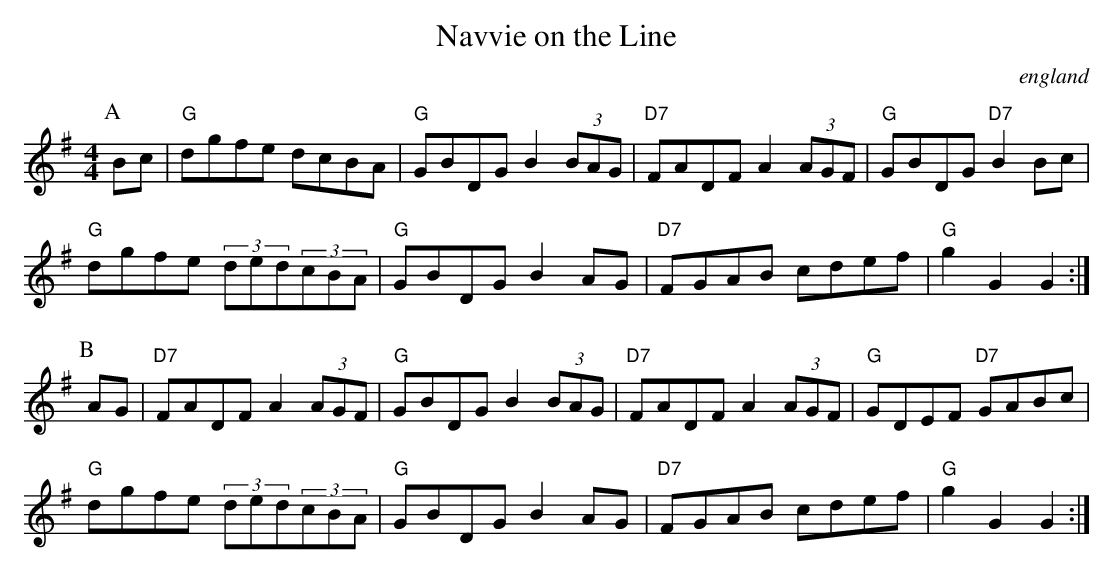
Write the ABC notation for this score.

X:1
T:Navvie on the Line
O:england
M:4/4
L:1/8
K:G
P:A
Bc|"G"dgfe dcBA|"G"GBDG B2(3BAG|"D7"FADF A2(3AGF|"G"GBDG "D7"B2Bc|
"G"dgfe (3ded(3cBA|"G"GBDG B2AG|"D7"FGAB cdef|"G"g2G2 G2:|
P:B
AG|"D7"FADF A2(3AGF|"G"GBDG B2(3BAG|"D7"FADF A2(3AGF|"G"GDEF "D7"GABc|
"G"dgfe (3ded(3cBA|"G"GBDG B2AG|"D7"FGAB cdef|"G"g2G2 G2:|
